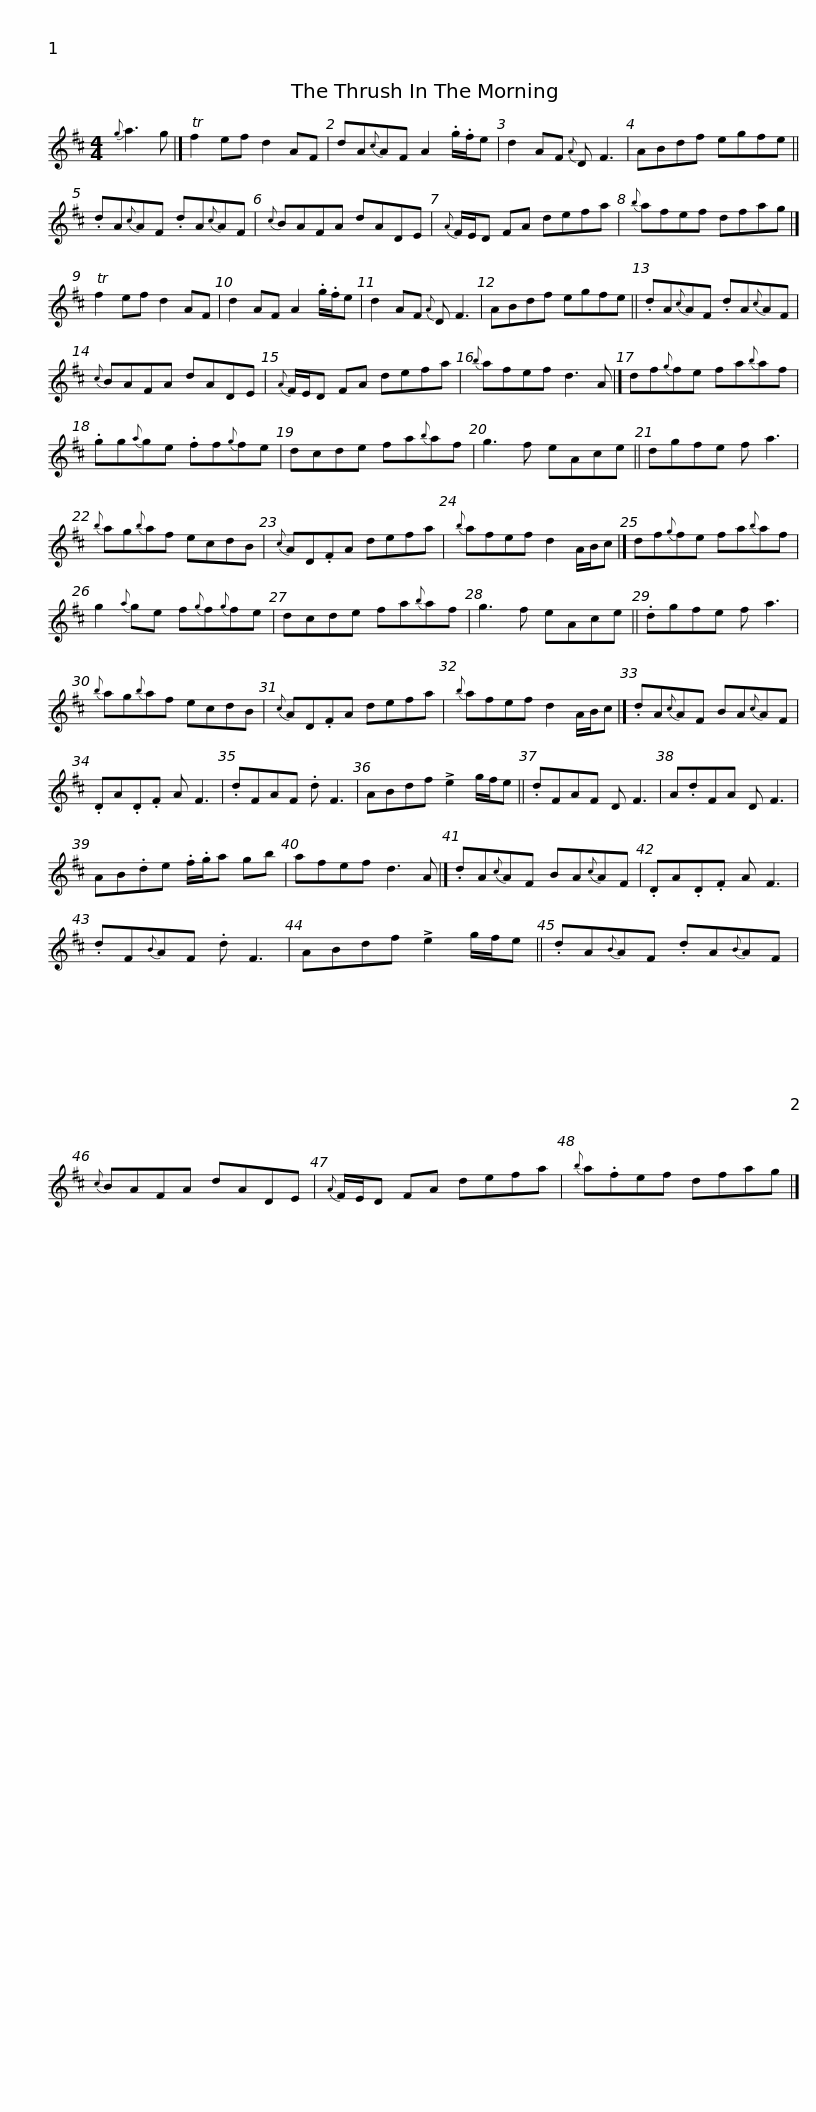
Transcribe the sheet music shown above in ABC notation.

X:1
L:1/8
M:4/4
I:linebreak $
K:D
V:1 treble
V:1
{g} a3 g |] Tf2 ef d2 AF | dA{c}AF A2 .g/.f/e | d2 AF{A} D F3 | ABdf egfe || %5
 .dA{c}AF .dA{c}AF |${c} BAFA dADE |{A} F/E/D FA defa |{b} afef dfag |] Tf2 ef d2 AF | %10
 d2 AF A2 .g/.f/e |$ d2 AF{A} D F3 | ABdf egfe || .dA{c}AF .dA{c}AF |{c} BAFA dADE | %15
{A} F/E/D FA defa |${b} afef d3 A |] df{g}fe fa{b}af | .gg{a}ge .ff{g}fe | dcde fa{b}af | %20
 g3 f eAce ||$ dgfe f a3 |{b} ag{b}af ecdB |{c} AD.FA defa |{b} afef d2 A/B/c |] %25
 df{g}fe fa{b}af |$ g2{a} ge f{g}f{g}fe | dcde fa{b}af | g3 f eAce || .dgfe f a3 | %30
{b} ag{b}af ecdB |${c} AD.FA defa |{b} afef d2 A/B/c |] .dA{c}AF BA{c}AF | .DA.D.F A F3 | %35
 .dFAF .d F3 |$ ABdf !>!e2 g/f/e || .dFAF D F3 | A.dFA D F3 | AB.de .f/.g/a gb | %40
 afef d3 A |]$ .dA{c}AF BA{c}AF | .DA.D.F A F3 | .dF{B}AF .d F3 | ABdf !>!e2 g/f/e || %45
 .dA{B}AF .dA{B}AF |${c} BAFA dADE |{A} F/E/D FA defa |{b} a.fef dfag |] %49
